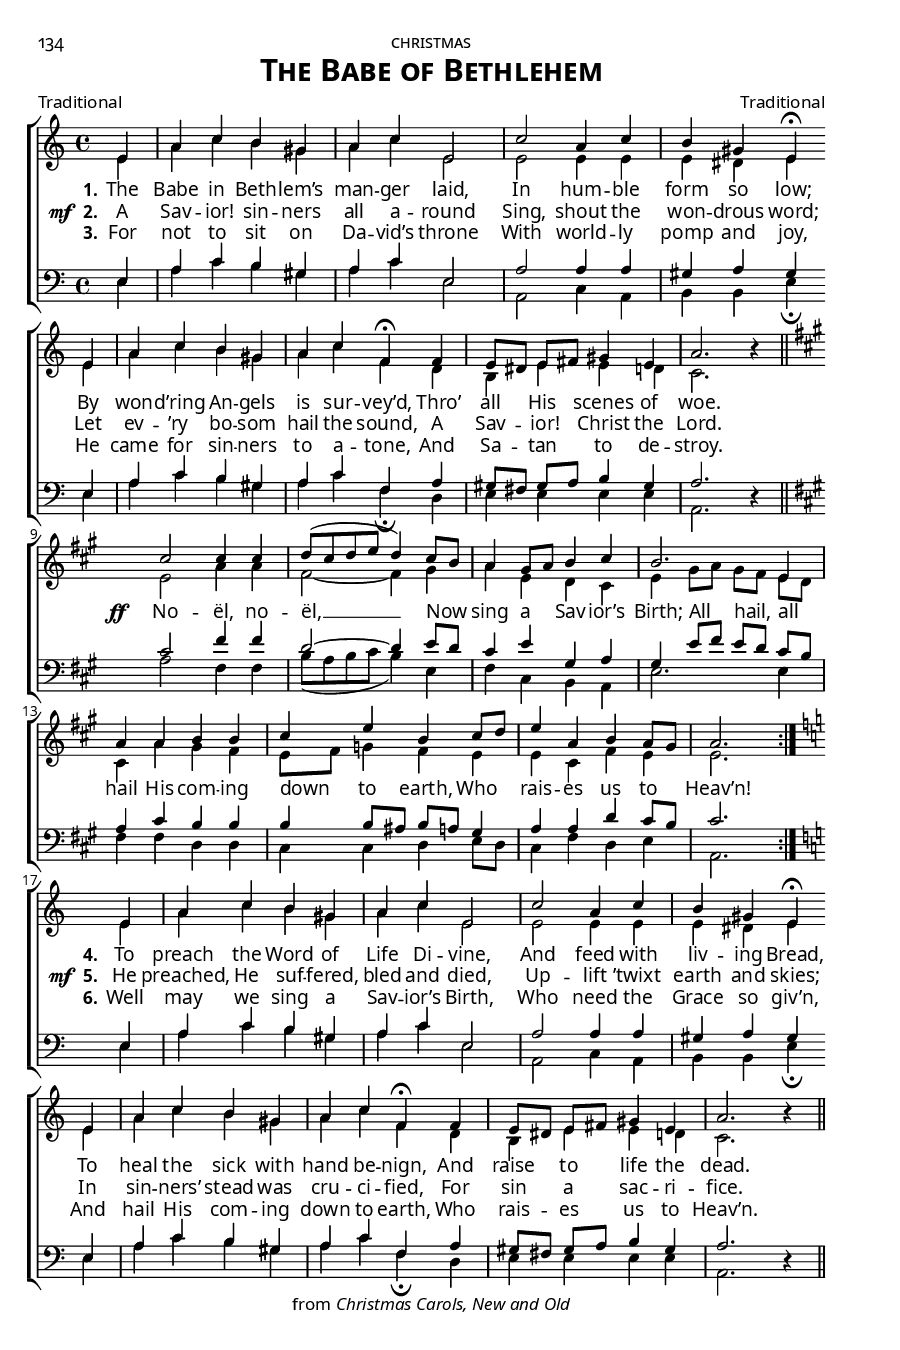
\version "2.14.2"
\include "util.ly"
\header {
  title = \markup{\override #'(font-name . "Garamond Premier Pro Semibold"){ \abs-fontsize #15 \smallCapsOldStyle"The Babe of Bethlehem"}}
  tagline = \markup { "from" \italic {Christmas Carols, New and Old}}
  poet = "Traditional"
  composer = "Traditional"
}
\paper {
  %print-all-headers = ##f
  paper-height = 9\in
  paper-width = 6\in
  indent = 0\in
  %system-system-spacing = #'((basic-distance . 10) (padding . 0))
  system-system-spacing =
    #'((basic-distance . 0)
       (minimum-distance . 0)
       (padding . -35)
       (stretchability . 100))
  last-bottom-spacing =
    #'((basic-distance . 0)
       (minimum-distance . 0)
       (padding . 0.1)
       (stretchability . 0))
       
  ragged-last-bottom = ##f
  ragged-bottom = ##f
  two-sided = ##t
  inner-margin = 0.5\in
  outer-margin = 0.25\in
  top-margin = 0.25\in
  bottom-margin = 0.25\in
  first-page-number = #134
  print-first-page-number = ##t
  headerLine = \markup{\override #'(font-name . "Garamond Premier Pro") \smallCapsOldStyle"christmas"}
  oddHeaderMarkup = \markup\fill-line{
     \override #'(font-name . "Garamond Premier Pro")\abs-fontsize #8.5
     \combine 
        \fill-line{"" \on-the-fly #print-page-number-check-first
        \oldStylePageNum""
        }
        \fill-line{\headerLine}
  }
  evenHeaderMarkup = \markup {
     \override #'(font-name . "Garamond Premier Pro")\abs-fontsize #8.5
     \combine
        \on-the-fly #print-page-number-check-first
        \oldStylePageNum""
        \fill-line{\headerLine}
  }
}
#(set-global-staff-size 15) \paper{ #(define fonts (make-pango-font-tree "GoudyOlSt BT" "Garamond Premier Pro" "Garamond Premier Pro" (/ 15 20))) }
global = {
  \key c \major
  \time 4/4
  \autoBeamOff
  \override DynamicLineSpanner #'staff-padding = #0.0
  \override DynamicLineSpanner #'Y-extent = #'(-1 . 1)
}

sopMusic = \relative c' {
  \partial 4 e4 |
  a c b gis |
  a c e,2 |
  c' a4 c |
  b gis e\fermata \bar""\break e |
  
  a c b gis a c f,\fermata f |
  e8[ dis] e[ fis] gis4 e |
  a2. b4\rest \bar "||" \key a\major \break
  
  cis2 cis4 cis |
  d8([ cis d e] d4) cis8[ b] |
  a4 gis8[ a] b4 cis |
  b2. e,4 | \break
  
  a a b b |
  cis e b cis8[ d] |
  e4 a, b a8[ gis] |
  \partial 2. a2. \bar ":|" \break
  
  
  
  \key c\major
  \partial 4 e4 |
  a c b gis |
  a c e,2 |
  c' a4 c |
  b gis e\fermata \bar""\break e |
  
  a c b gis a c f,\fermata f |
  e8[ dis] e[ fis] gis4 e |
  a2. b4\rest \bar "||"
}
sopWords = \lyricmode {
  
}

altoMusic = \relative c' {
  e4 |
  a c b gis |
  a c e,2 |
  e e4 e |
  e dis e e |
  
  a c b gis |
  a c f, d |
  b e e d! |
  c2. s4 \bar "||"
  
  \key a\major
  e2 a4 a |
  fis2~ fis4 gis |
  a e d cis |
  e gis8[ a] gis[ fis] e[ d] |
  
  cis4 a' gis fis |
  e8[ fis] g4 fis e |
  e cis fis e |
  e2. |
  
  
  \key c\major
    e4 |
  a c b gis |
  a c e,2 |
  e e4 e |
  e dis e e |
  
  a c b gis |
  a c f, d |
  b e e d! |
  c2. s4 \bar "||"
}
altoWords = {
  \dropLyricsXI
  \lyricmode {
    \set stanza = #"1."
    The Babe in Beth -- lem’s man -- ger laid,
    In hum -- ble form so low;
    By won -- d’ring An -- gels is sur -- vey’d,
    Thro’ all His 
    \set associatedVoice = "sopranos"
    scenes of woe.
    \unset associatedVoice
  }
  \set stanza = \markup\dynamic"ff   "
  \lyricmode{
    \set associatedVoice = "sopranos"
    No -- ël, no -- ël, __
    Now \unset associatedVoice sing a Sav -- ior’s Birth;
    All hail, all hail His com -- ing down to earth,
    Who rais -- es us to Heav’n!
    
    
    \set stanza = #"4."
    To preach the Word of Life Di -- vine,
    And feed with liv -- ing Bread,
    To heal the sick with hand be -- nign,
    And raise to 
    \set associatedVoice = "sopranos"
    life the dead.
  }
}
altoWordsII = {
  \dropLyricsXI
  \set stanza = \markup{\dynamic"  mf " "2."}
  \lyricmode {
    A Sav -- ior! sin -- ners all a -- round
    Sing, shout the won -- drous word;
    Let ev -- ’ry bo -- som hail the sound,
    A Sav -- ior! 
    \set associatedVoice = "sopranos"
    Christ the Lord.
    \unset associatedVoice
    
    \repeat unfold 26 \skip1
  }
  \set stanza = \markup{\dynamic"  mf " "5."}
  \lyricmode{
    He preached, He suf -- fered, bled and died,
    Up -- lift ’twixt earth and skies;
    In sin -- ners’ stead was cru -- ci -- fied,
    For sin a 
    \set associatedVoice = "sopranos"
    sac -- ri -- fice.
    
  }
}
altoWordsIII = \lyricmode {
  \dropLyricsXI
  \set stanza = #"3."
  For not to sit on Da -- vid’s throne
  With world -- ly pomp and joy,
  He came for sin -- ners to a -- tone,
  And Sa -- tan 
  \set associatedVoice = "sopranos"
  to de -- stroy.
  \unset associatedVoice
  
  \repeat unfold 26 \skip1
  \set stanza = #"6."
  Well may we sing a Sav -- ior’s Birth,
  Who need the Grace so giv’n,
  And hail His com -- ing down to earth,
  Who rais -- es 
  \set associatedVoice = "sopranos"
  us to Heav’n.
  
}
altoWordsIV = \lyricmode {
}
altoWordsV = \lyricmode {
}
altoWordsVI = \lyricmode {
}
tenorMusic = \relative c' {
  e,4 |
  a c b gis |
  a c e,2 |
  a a4 a |
  gis a gis e |
  
  a c b gis |
  a c f, a |
  gis8[ fis] gis[ a] b4 gis |
  a2. s4 \bar "||"
  
  \key a\major
  cis2 fis4 fis d2~ d4 |
  e8[ d] |
  cis4 e gis, a |
  gis e'8[ fis] e[ d] cis[ b] |
  
  a4 cis b b |
  b b8[ ais] b[ a] gis4 |
  a a d cis8[ b] |
  cis2. |
  
  
  
  \key c\major
  e,4 |
  a c b gis |
  a c e,2 |
  a a4 a |
  gis a gis e |
  
  a c b gis |
  a c f, a |
  gis8[ fis] gis[ a] b4 gis |
  a2. s4 \bar "||"
}
tenorWords = \lyricmode {

}

bassMusic = \relative c {
  e4 |
  a c b gis |
  a c e,2 |
  a, c4 a |
  b b e\fermata e |
  
  a c b gis |
  a c f,\fermata d |
  e e e e |
  a,2. d4\rest \bar "||"
  
  \key a\major
  a'2 fis4 fis |
  b8([ a b cis] b4) e, |
  fis cis b a |
  e'2. e4 |
  
  fis fis d d |
  cis cis d e8[ d] |
  cis4 fis d e |
  a,2. |
  
  
  
  \key c\major
  e'4 |
  a c b gis |
  a c e,2 |
  a, c4 a |
  b b e\fermata e |
  
  a c b gis |
  a c f,\fermata d |
  e e e e |
  a,2. d4\rest \bar "||"
}
bassWords = \lyricmode {

}

pianoRH = \relative c' {
  
}
pianoLH = \relative c' {
  
}

\score {
  <<
   \new ChoirStaff <<
%    \new Lyrics = sopranos \with { \override VerticalAxisGroup #'nonstaff-relatedstaff-spacing = #'((basic-distance . 1)) }
    \new Staff = women <<
      \new Voice = "sopranos" { \voiceOne << \global \sopMusic >> }
      \new Voice = "altos" { \voiceTwo << \global \altoMusic >> }
    >>
    \new Lyrics \with { alignAboveContext = #"women" \override VerticalAxisGroup #'nonstaff-relatedstaff-spacing = #'((basic-distance . 1))} \lyricsto "sopranos" \sopWords
     \new Lyrics = "altosVI"  \with { alignBelowContext = #"women" \override VerticalAxisGroup #'nonstaff-relatedstaff-spacing = #'((basic-distance . 1))} \lyricsto "altos" \altoWordsVI
    \new Lyrics = "altosV"  \with { alignBelowContext = #"women" \override VerticalAxisGroup #'nonstaff-relatedstaff-spacing = #'((basic-distance . 1))} \lyricsto "altos" \altoWordsV
    \new Lyrics = "altosIV"  \with { alignBelowContext = #"women" \override VerticalAxisGroup #'nonstaff-relatedstaff-spacing = #'((basic-distance . 1))} \lyricsto "altos" \altoWordsIV
    \new Lyrics = "altosIII"  \with { alignBelowContext = #"women" \override VerticalAxisGroup #'nonstaff-relatedstaff-spacing = #'((basic-distance . 1))} \lyricsto "altos" \altoWordsIII
    \new Lyrics = "altosII"  \with { alignBelowContext = #"women" \override VerticalAxisGroup #'nonstaff-relatedstaff-spacing = #'((basic-distance . 1))} \lyricsto "altos" \altoWordsII
    \new Lyrics = "altos"  \with { alignBelowContext = #"women" \override VerticalAxisGroup #'nonstaff-relatedstaff-spacing = #'((padding . -0.9))} \lyricsto "altos" \altoWords
   \new Staff = men <<
      \clef bass
      \new Voice = "tenors" { \voiceOne << \global \tenorMusic >> }
      \new Voice = "basses" { \voiceTwo << \global \bassMusic >> }
    >>
    \new Lyrics \with { alignAboveContext = #"men" \override VerticalAxisGroup #'nonstaff-relatedstaff-spacing = #'((basic-distance . 1)) } \lyricsto "tenors" \tenorWords
    \new Lyrics \with { alignBelowContext = #"men" \override VerticalAxisGroup #'nonstaff-relatedstaff-spacing = #'((basic-distance . 1)) } \lyricsto "basses" \bassWords
  >>
%    \new PianoStaff << \new Staff { \new Voice { \pianoRH } } \new Staff { \clef "bass" \pianoLH } >>
  >>
  \layout {
    \context {
      \Score
      %\override SpacingSpanner #'base-shortest-duration = #(ly:make-moment 1 8)
      %\override SpacingSpanner #'common-shortest-duration = #(ly:make-moment 1 4)
    }
    \context {
      % Remove all empty staves
      % \Staff \RemoveEmptyStaves \override VerticalAxisGroup #'remove-first = ##t
    }
    \context {
      \Lyrics
      \override LyricText #'X-offset = #center-on-word
    }
  }
  \midi {
    \tempo 4 = 90
    \set Staff.midiInstrument = "flute"
  
    \context {
      \Voice
      \remove "Dynamic_performer"
    }
  }
}
